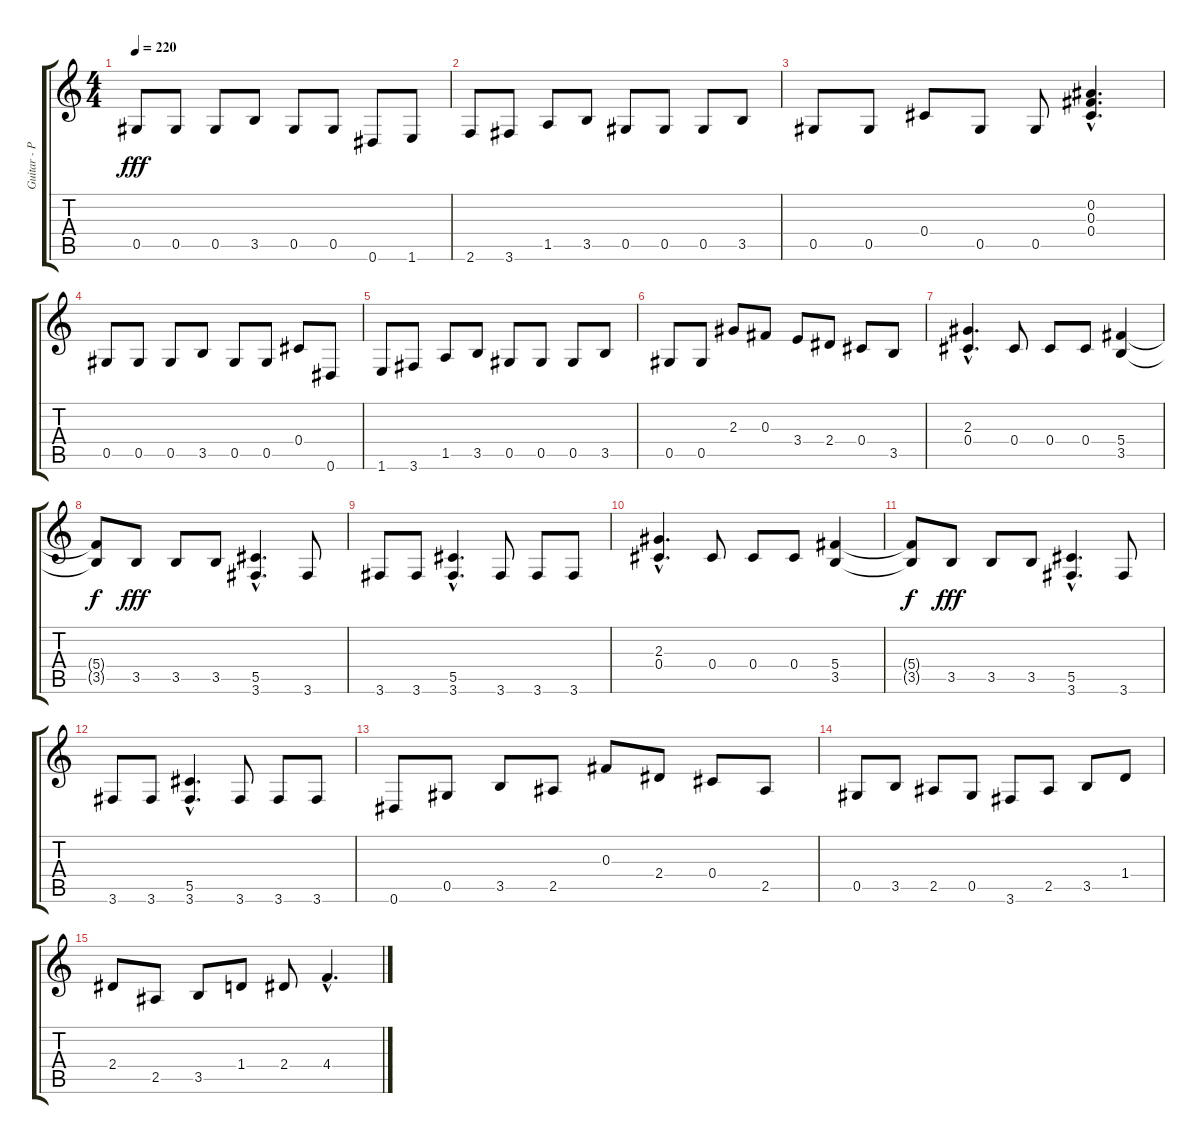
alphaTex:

\track ("Guitar - Pavel Bushuev" "Guitar - P") {instrument distortionguitar}
\staff {score tabs}
\tuning (Eb4 Bb3 Gb3 Db3 Ab2 Eb2) {hide}
\ts (4 4)
\tempo 220
\clef g2
\ks c
0.5.8{dy fff} 0.5.8 0.5.8 3.5.8 0.5.8 0.5.8 0.6.8 1.6.8 |
2.6.8 3.6.8 1.5.8 3.5.8 0.5.8 0.5.8 0.5.8 3.5.8 |
0.5.8 0.5.8 0.4.8 0.5.8 0.5.8 (0.2{hac} 0.3{hac} 0.4{hac}).4{d} |
0.5.8 0.5.8 0.5.8 3.5.8 0.5.8 0.5.8 0.4.8 0.6.8 |
1.6.8 3.6.8 1.5.8 3.5.8 0.5.8 0.5.8 0.5.8 3.5.8 |
0.5.8 0.5.8 2.3.8 0.3.8 3.4.8 2.4.8 0.4.8 3.5.8 |
(2.3{hac} 0.4{hac}).4{d} 0.4.8 0.4.8 0.4.8 (5.4 3.5).4 |
(5.4{t} 3.5{t}).8{dy f} 3.5.8{dy fff} 3.5.8 3.5.8 (5.5{hac} 3.6{hac}).4{d} 3.6.8 |
3.6.8 3.6.8 (5.5{hac} 3.6{hac}).4{d} 3.6.8 3.6.8 3.6.8 |
(2.3{hac} 0.4{hac}).4{d} 0.4.8 0.4.8 0.4.8 (5.4 3.5).4 |
(5.4{t} 3.5{t}).8{dy f} 3.5.8{dy fff} 3.5.8 3.5.8 (5.5{hac} 3.6{hac}).4{d} 3.6.8 |
3.6.8 3.6.8 (5.5{hac} 3.6{hac}).4{d} 3.6.8 3.6.8 3.6.8 |
0.6.8 0.5.8 3.5.8 2.5.8 0.3.8 2.4.8 0.4.8 2.5.8 |
0.5.8 3.5.8 2.5.8 0.5.8 3.6.8 2.5.8 3.5.8 1.4.8 |
2.4.8 2.5.8 3.5.8 1.4.8 2.4.8 4.4{hac}.4{d}
